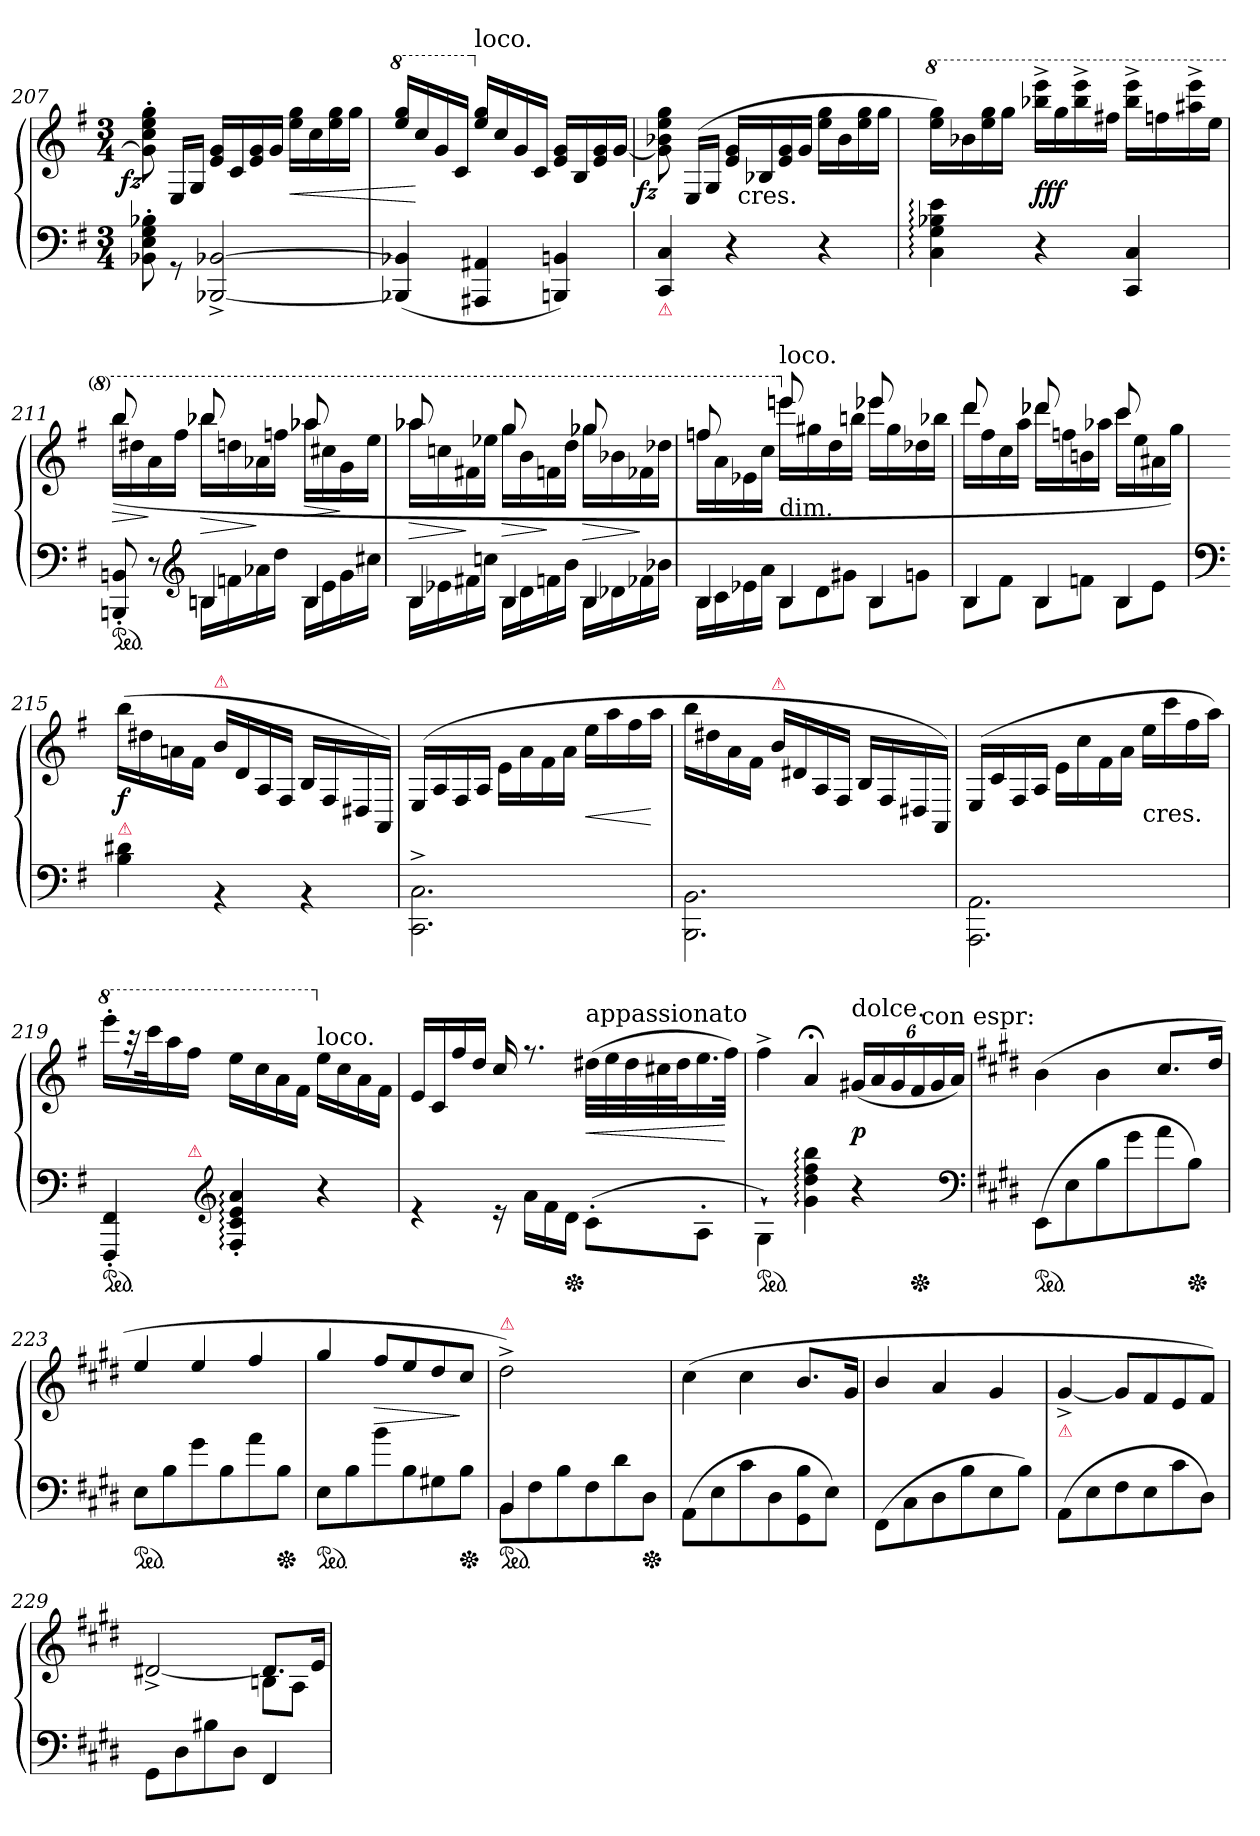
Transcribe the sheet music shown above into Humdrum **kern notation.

**kern	**kern	**dynam
*part1	*part1	*part1
*staff2	*staff1	*staff1/2
*clefF4	*clefG2	*
*k[f#]	*k[f#]	*
*M3/4	*M3/4	*
=207	=207	=207
!	!	!LO:DY:rj
8BB-X'> 8E'> 8G'> 8B-X'>	8g]'> 8cc'> 8ee'> 8gg'>	fz
8rGG	16E/LL	.
.	16G/JJ	.
[2BBB-X^> [2BB-X^>	16e 16gLL	.
.	16c	.
.	16e 16g	.
.	16gJJ	.
.	16ee 16ggLL	<
.	16cc	.
.	16ee 16gg	.
.	16ggJJ	.
=208	=208	=208
*	*8va	*
(<4BBB-X] 4BB-X]	16eee 16gggLL	.
.	16ccc	[
.	16gg	.
.	16ccJJ	.
*	*X8va	*
!	!LO:TX:a:t=loco.	!
4AAA#X 4AA#X	16ee 16ggLL	.
.	16cc	.
.	16g	.
.	16cJJ	.
4BBBn 4BBn)	16e 16gLL	.
.	16B	.
.	16e 16g	.
.	[16gJJ	.
=209	=209	=209
!LO:TX:b:color=crimson:t=⚠	!	!
!	!	!LO:DY:rj
*	*^	*
4CC 4C	8g] 8b-X 8ee 8gg	4ryy	fz
.	(>16E/LL	.	.
.	16G/JJ	.	.
4r	16e 16gLL	32ryy	.
!	!	!LO:TX:c:t=cres.	!
.	.	4...ryy	.
.	16B-X	.	.
.	16e 16g	.	.
.	16gJJ	.	.
4r	16ee 16ggLL	.	.
.	16b-	.	.
.	16ee 16gg	.	.
.	16ggJJ	.	.
*	*v	*v	*
=210	=210	=210
*	*8va	*
4C: 4G: 4B-X: 4e:	16eee 16gggLL)	.
.	16bb-X	.
.	16eee 16ggg	.
.	16gggJJ	.
4r	16bbb-X^> 16eeee^>LL	fff
.	16ggg	.
.	16bbb-^> 16eeee^>	.
.	16fff#XJJ	.
4CC/ 4C/	16bbb-^> 16eeee^>LL	.
.	16fffn	.
.	16aaa#X^> 16eeee^>	.
.	16eeeJJ	.
=211	=211	=211
*^	*^	*
!LO:TX:a:color=crimson:t=⚠	!	!	!	!
*ped	*	*	*	*
8BBBn'< 8BBn'<	4ryy	8bbb	(>16bbbLL	>
.	.	.	16ddd#X	.
8r	.	8ryy	16aa	]
.	.	.	16fff#JJ	.
*clefG2	*	*	*	*
4Bn	16BnLL	8bbb-X	16bbb-XLL	>
.	16fn	.	16dddn	.
.	16a-X	8ryy	16aa-X	]
.	16ddJJ	.	16fffnJJ	.
4B	16BLL	8aaa-X	16aaa-XLL	>
.	16e	.	16ccc#X	.
.	16g	8ryy	16gg	]
.	16cc#XJJ	.	16eeeJJ	.
=212	=212	=212	=212	=212
4B	16BLL	8aaa-X	16aaa-XLL	>
.	16e-X	.	16cccn	.
.	16f#X	8ryy	16ff#X	]
.	16ccnJJ	.	16eee-XJJ	.
4B	16BLL	8ggg	16gggLL	>
.	16d	.	16bb	.
.	16fn	8ryy	16ffn	]
.	16bJJ	.	16dddJJ	.
4B	16BLL	8ggg-X	16ggg-XLL	>
.	16d-X	.	16bb-X	.
.	16f-X	8ryy	16ff-X	]
.	16b-XJJ	.	16ddd-XJJ	.
=213	=213	=213	=213	=213
4B	16BLL	8fffn	16fffnLL	.
.	16c	.	16aa	.
.	16e-X	8ryy	16ee-X	.
.	16aJJ	.	16cccJJ	.
*	*Xtuplet	*	*	*
*	*	*X8va	*	*
!	!	!LO:TX:c:t=dim.	!	!
!	!	!LO:TX:a:t=loco.	!	!
4B	12BL	8eeen	16eeenLL	.
.	.	.	16gg#X	.
.	12d	.	.	.
.	.	8ryy	16dd	.
.	12g#XJ	.	.	.
.	.	.	16bbnJJ	.
4B	8BL	8eee-X	16eee-XLL	.
.	.	.	16gg#	.
.	8gnJ	8ryy	16dd-X	.
.	.	.	16bb-XJJ	.
=214	=214	=214	=214	=214
4B	8BL	8ddd	16dddLL	.
.	.	.	16ff#	.
.	8f#J	8ryy	16cc	.
.	.	.	16aaJJ	.
4B	8BL	8ddd-X	16ddd-XLL	.
.	.	.	16ffn	.
.	8fnJ	8ryy	16bn	.
.	.	.	16aa-XJJ	.
4B	8BL	8ccc	16cccLL	.
.	.	.	16ee	.
.	8eJ	8ryy	16a#X	.
.	.	.	16ggJJ)	.
*v	*v	*	*	*
*	*v	*v	*
=215	=215	=215
*clefF4	*	*
*	*^	*
!LO:TX:a:color=crimson:t=⚠	!	!	!
*	*v	*v	*
4B 4d#X	(>16bbLL	f
.	16dd#X	.
.	16an	.
.	16f#JJ	.
!	!LO:TX:a:color=crimson:t=⚠	!
4rBB	16b\LL	.
.	16d\	.
.	16A/	.
.	16F#/JJ	.
4rBB	16B/LL	.
.	16F#/	.
.	16D#X	.
.	16AA/JJ)	.
=216	=216	=216
2.CC^<\ 2.C^<\	(>16E/LL	.
.	16A/	.
.	16F#/	.
.	16A/JJ	.
.	16e\LL	.
.	16a	.
.	16f#	.
.	16aJJ	.
.	16eeLL	<
.	16aa	.
.	16ff#	.
.	16aaJJ	[
=217	=217	=217
2.BBB\ 2.BB\	16bbLL	.
.	16dd#X	.
.	16a	.
.	16f#JJ	.
!	!LO:TX:a:color=crimson:t=⚠	!
.	16b\LL	.
.	16d#X\	.
.	16A/	.
.	16F#/JJ	.
.	16B/LL	.
.	16F#/	.
.	16D#X	.
.	16AA/JJ)	.
=218	=218	=218
2.AAA\ 2.AA\	(>16E/LL	.
.	16c/	.
.	16F#/	.
.	16A/JJ	.
.	16e\LL	.
.	16cc	.
.	16f#	.
.	16aJJ	.
!	!LO:TX:c:t=cres.	!
.	16eeLL	.
.	16ccc	.
.	16ff#	.
.	16aaJJ)	.
=219	=219	=219
*	*8va	*
!LO:TX:b:color=crimson:t=⚠	!	!
*^	*	*
*ped	*	*	*
4FFF#'< 4FF#'<	8.ryy	16eeee'>LL	.
.	.	32rggg	.
.	.	32ccccK	.
.	.	16aaa	.
!	!LO:TX:a:color=crimson:t=⚠	!	!
.	2ryy	16fff#JJ	.
*clefG2	*	*	*
4F#:'< 4c:'< 4e:'< 4a:'<	.	16eeeLL	.
.	.	16ccc	.
.	.	16aa	.
.	.	16ff#JJ	.
*	*	*X8va	*
!	!	!LO:TX:a:t=loco.	!
4r	.	16eeLL	.
.	.	16cc	.
.	.	16a	.
.	16ryy	16f#JJ	.
*v	*v	*	*
=220	=220	=220
4re	16eLL	.
.	16c	.
.	16ff#/	.
.	16dd/JJ	.
16re	16cc/	.
16a\LL	8.rff	.
16f#	.	.
*Xped	*	*
16dJJ	.	.
*	*Xtuplet	*
!	!LO:TX:a:t=appassionato	!
(>8c'>\L	(>40dd#XLLL	<
.	40ee	.
.	40dd#	.
.	40cc#X	.
.	40dd#J	.
8A'>J	16.ee	.
.	32ff#JJk)	[
=221	=221	=221
!LO:TX:b:color=crimson:t=⚠	!	!
*ped	*	*
4G`>\)	4ff#^<	.
4g: 4dd: 4ff#: 4bb:	4a;<	.
*	*tuplet	*
!	!LO:TX:a:t=dolce.	!
4r	(<24g#XLL	p
.	24a	.
.	24g#	.
*Xped	*	*
.	24f#	.
.	24g#	.
.	24aJJ)	.
*clefF4	*	*
=222	=222	=222
*k[f#c#g#d#]	*k[f#c#g#d#]	*
!	!LO:TX:a:rj:t=con espr&colon;	!
!LO:TX:a:rj:t=legato.	!	!
!LO:TX:a:color=crimson:t=⚠	!	!
*ped	*	*
(<8EEL	(>4b	.
8E	.	.
8B	4b	.
8g#\	.	.
8a\	8.cc#/L	.
*Xped	*	*
8BJ)	.	.
.	16dd#Jk	.
=223	=223	=223
*ped	*	*
8EL	4ee/	.
8B	.	.
8g#\	4ee/	.
8B	.	.
8a\	4ff#/	.
*Xped	*	*
8BJ	.	.
=224	=224	=224
*ped	*	*
8EL	4gg#/	.
8B	.	.
8b\	8ff#/L	>
8B	8ee	.
8G#X	8dd#	.
*Xped	*	*
8BJ	8cc#J	]
=225	=225	=225
*^	*	*
!	!	!LO:TX:a:color=crimson:t=⚠	!
*ped	*	*	*
4BB	8BBL	2dd#^<)	.
.	8F#	.	.
2ryy	8B	.	.
.	8F#	.	.
.	8d#	4ryy	.
*Xped	*	*	*
.	8D#J	.	.
*v	*v	*	*
=226	=226	=226
(>8AAL	(>4cc#	.
8E	.	.
8c#	4cc#	.
8D#	.	.
8GG# 8B	8.bL	.
8EJ)	.	.
.	16g#Jk	.
=227	=227	=227
(>8FF#L	4b/	.
8C#	.	.
8D#	4a	.
8B	.	.
8E	4g#	.
8BJ)	.	.
=228	=228	=228
!	!LO:TX:b:color=crimson:t=⚠	!
(>8AAL	[4g#^<	.
8E	.	.
8F#	8g#L]	.
8E	8f#	.
8c#	8e	.
8D#J)	8f#J)	.
=229	=229	=229
*	*^	*
8GG#L	[2d#X^<	2ryy	.
8D#	.	.	.
8B#X	.	.	.
8D#J	.	.	.
4FF#	8.d#L]	8BnL	.
.	.	8AJ	.
.	16eJk	.	.
*	*v	*v	*
=	=	=
*-	*-	*-
